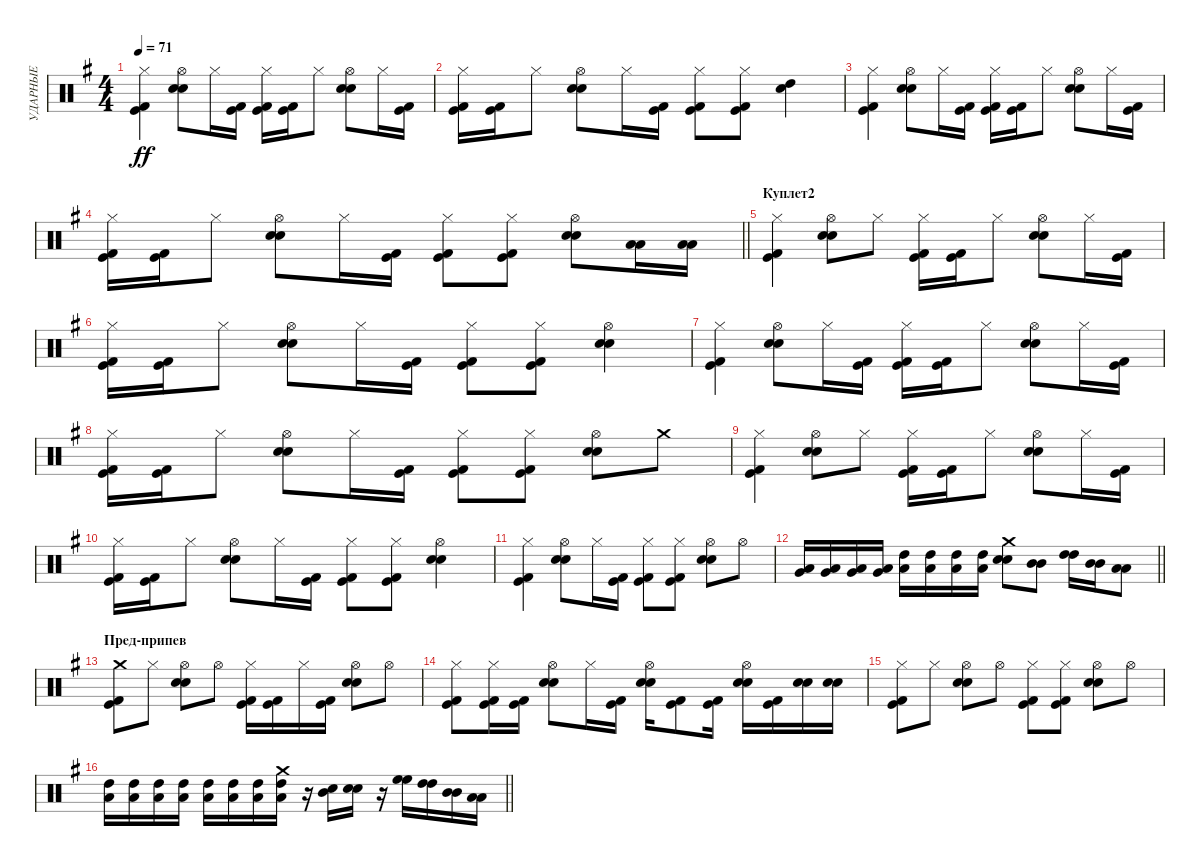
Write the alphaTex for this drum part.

\track ("УДАРНЫЕ" "УДАРНЫЕ") {instrument percussion}
\staff {score}
\articulation defaults
\ts (4 4)
\tempo 71
\clef neutral
\ks eminor
("Hi-Hat (closed)" "Kick (hit)" "Kick (hit) 2").4{dy ff} ("Hi-Hat (open)" "Electric Snare (hit)" "Snare (hit) 2").8 "Hi-Hat (closed)".16 ("Kick (hit)" "Kick (hit) 2").16 ("Hi-Hat (closed)" "Kick (hit)" "Kick (hit) 2").16 ("Kick (hit)" "Kick (hit) 2").16 "Hi-Hat (closed)".8 ("Hi-Hat (open)" "Snare (hit) 2" "Electric Snare (hit)").8 "Hi-Hat (closed)".16 ("Kick (hit)" "Kick (hit) 2").16 |
("Hi-Hat (closed)" "Kick (hit)" "Kick (hit) 2").16 ("Kick (hit)" "Kick (hit) 2").16 "Hi-Hat (closed)".8 ("Hi-Hat (open)" "Electric Snare (hit)" "Snare (hit) 2").8 "Hi-Hat (closed)".16 ("Kick (hit)" "Kick (hit) 2").16 ("Hi-Hat (closed)" "Kick (hit)" "Kick (hit) 2").8 ("Hi-Hat (closed)" "Kick (hit)" "Kick (hit) 2").8 ("High Tom (hit)" "Snare (hit) 2").4 |
("Hi-Hat (closed)" "Kick (hit)" "Kick (hit) 2").4 ("Hi-Hat (open)" "Electric Snare (hit)" "Snare (hit) 2").8 "Hi-Hat (closed)".16 ("Kick (hit)" "Kick (hit) 2").16 ("Hi-Hat (closed)" "Kick (hit)" "Kick (hit) 2").16 ("Kick (hit)" "Kick (hit) 2").16 "Hi-Hat (closed)".8 ("Hi-Hat (open)" "Snare (hit) 2" "Electric Snare (hit)").8 "Hi-Hat (closed)".16 ("Kick (hit)" "Kick (hit) 2").16 |
\barLineRight lightlight
("Hi-Hat (closed)" "Kick (hit)" "Kick (hit) 2").16 ("Kick (hit)" "Kick (hit) 2").16 "Hi-Hat (closed)".8 ("Hi-Hat (open)" "Electric Snare (hit)" "Snare (hit) 2").8 "Hi-Hat (closed)".16 ("Kick (hit)" "Kick (hit) 2").16 ("Hi-Hat (closed)" "Kick (hit)" "Kick (hit) 2").8 ("Hi-Hat (closed)" "Kick (hit)" "Kick (hit) 2").8 ("Hi-Hat (open)" "Snare (hit) 2" "Electric Snare (hit)").8 ("Low Tom (hit)" "Low Tom (hit)").16 ("Low Tom (hit)" "Low Tom (hit)").16 |
\section ("" "Куплет2")
("Hi-Hat (closed)" "Kick (hit)" "Kick (hit) 2").4 ("Hi-Hat (open)" "Electric Snare (hit)" "Snare (hit) 2").8 "Hi-Hat (closed)".8 ("Hi-Hat (closed)" "Kick (hit)" "Kick (hit) 2").16 ("Kick (hit)" "Kick (hit) 2").16 "Hi-Hat (closed)".8 ("Hi-Hat (open)" "Snare (hit) 2" "Electric Snare (hit)").8 "Hi-Hat (closed)".16 ("Kick (hit)" "Kick (hit) 2").16 |
("Hi-Hat (closed)" "Kick (hit)" "Kick (hit) 2").16 ("Kick (hit)" "Kick (hit) 2").16 "Hi-Hat (closed)".8 ("Hi-Hat (open)" "Electric Snare (hit)" "Snare (hit) 2").8 "Hi-Hat (closed)".16 ("Kick (hit)" "Kick (hit) 2").16 ("Hi-Hat (closed)" "Kick (hit)" "Kick (hit) 2").8 ("Hi-Hat (closed)" "Kick (hit)" "Kick (hit) 2").8 ("Hi-Hat (open)" "Snare (hit) 2" "Electric Snare (hit)").4 |
("Hi-Hat (closed)" "Kick (hit)" "Kick (hit) 2").4 ("Hi-Hat (open)" "Electric Snare (hit)" "Snare (hit) 2").8 "Hi-Hat (closed)".16 ("Kick (hit)" "Kick (hit) 2").16 ("Hi-Hat (closed)" "Kick (hit)" "Kick (hit) 2").16 ("Kick (hit)" "Kick (hit) 2").16 "Hi-Hat (closed)".8 ("Hi-Hat (open)" "Snare (hit) 2" "Electric Snare (hit)").8 "Hi-Hat (closed)".16 ("Kick (hit)" "Kick (hit) 2").16 |
("Hi-Hat (closed)" "Kick (hit)" "Kick (hit) 2").16 ("Kick (hit)" "Kick (hit) 2").16 "Hi-Hat (closed)".8 ("Hi-Hat (open)" "Electric Snare (hit)" "Snare (hit) 2").8 "Hi-Hat (closed)".16 ("Kick (hit)" "Kick (hit) 2").16 ("Hi-Hat (closed)" "Kick (hit)" "Kick (hit) 2").8 ("Hi-Hat (closed)" "Kick (hit)" "Kick (hit) 2").8 ("Hi-Hat (open)" "Snare (hit) 2" "Electric Snare (hit)").8 "Crash medium (hit)".8 |
("Hi-Hat (closed)" "Kick (hit)" "Kick (hit) 2").4 ("Hi-Hat (open)" "Electric Snare (hit)" "Snare (hit) 2").8 "Hi-Hat (closed)".8 ("Hi-Hat (closed)" "Kick (hit)" "Kick (hit) 2").16 ("Kick (hit)" "Kick (hit) 2").16 "Hi-Hat (closed)".8 ("Hi-Hat (open)" "Snare (hit) 2" "Electric Snare (hit)").8 "Hi-Hat (closed)".16 ("Kick (hit)" "Kick (hit) 2").16 |
("Hi-Hat (closed)" "Kick (hit)" "Kick (hit) 2").16 ("Kick (hit)" "Kick (hit) 2").16 "Hi-Hat (closed)".8 ("Hi-Hat (open)" "Electric Snare (hit)" "Snare (hit) 2").8 "Hi-Hat (closed)".16 ("Kick (hit)" "Kick (hit) 2").16 ("Hi-Hat (closed)" "Kick (hit)" "Kick (hit) 2").8 ("Hi-Hat (closed)" "Kick (hit)" "Kick (hit) 2").8 ("Hi-Hat (open)" "Electric Snare (hit)" "Snare (hit) 2").4 |
("Hi-Hat (closed)" "Kick (hit)" "Kick (hit) 2").4 ("Hi-Hat (open)" "Electric Snare (hit)" "Snare (hit) 2").8 "Hi-Hat (closed)".16 ("Kick (hit)" "Kick (hit) 2").16 ("Hi-Hat (closed)" "Kick (hit)" "Kick (hit) 2").8 ("Hi-Hat (closed)" "Kick (hit)" "Kick (hit) 2").8 ("Hi-Hat (open)" "Electric Snare (hit)" "Snare (hit) 2").8 "Hi-Hat (open)".8 |
\barLineRight lightlight
("Low Tom (hit)" "Very Low Tom (hit)").16 ("Low Tom (hit)" "Very Low Tom (hit)").16 ("Low Tom (hit)" "Very Low Tom (hit)").16 ("Low Tom (hit)" "Very Low Tom (hit)").16 ("Low Tom (hit)" "High Tom (hit)").16 ("Low Tom (hit)" "High Tom (hit)").16 ("Low Tom (hit)" "High Tom (hit)").16 ("Low Tom (hit)" "High Tom (hit)").16 ("Crash medium (hit)" "Electric Snare (hit)" "Snare (hit) 2").8 ("Mid Tom (hit)" "Mid Tom (hit)").8 ("High Tom (hit)" "High Tom (hit)").16 ("Mid Tom (hit)" "Mid Tom (hit)").16 ("Low Tom (hit)" "Low Tom (hit)").8 |
\section ("" "Пред-припев")
("Crash medium (hit)" "Kick (hit) 2" "Kick (hit)").8 "Hi-Hat (closed)".8 ("Hi-Hat (open)" "Snare (hit) 2" "Electric Snare (hit)").8 "Hi-Hat (open)".8 ("Hi-Hat (closed)" "Kick (hit)" "Kick (hit) 2").16 ("Kick (hit)" "Kick (hit) 2").16 "Hi-Hat (closed)".16 ("Kick (hit)" "Kick (hit) 2").16 ("Hi-Hat (open)" "Snare (hit) 2" "Electric Snare (hit)").8 "Hi-Hat (open)".8 |
("Hi-Hat (closed)" "Kick (hit)" "Kick (hit) 2").8 ("Hi-Hat (closed)" "Kick (hit)" "Kick (hit) 2").16 ("Kick (hit)" "Kick (hit) 2").16 ("Hi-Hat (open)" "Snare (hit) 2" "Electric Snare (hit)").8 "Hi-Hat (closed)".16 ("Kick (hit)" "Kick (hit) 2").16 ("Hi-Hat (open)" "Snare (hit) 2" "Electric Snare (hit)").16 ("Kick (hit) 2" "Kick (hit)").8 ("Kick (hit) 2" "Kick (hit)").16 ("Hi-Hat (open)" "Electric Snare (hit)" "Snare (hit) 2").16 ("Kick (hit)" "Kick (hit) 2").16 ("Electric Snare (hit)" "Snare (hit) 2").16 ("Electric Snare (hit)" "Snare (hit) 2").16 |
("Hi-Hat (closed)" "Kick (hit) 2" "Kick (hit)").8 "Hi-Hat (closed)".8 ("Hi-Hat (open)" "Electric Snare (hit)" "Snare (hit) 2").8 "Hi-Hat (open)".8 ("Hi-Hat (closed)" "Kick (hit)" "Kick (hit) 2").8 ("Hi-Hat (closed)" "Kick (hit)" "Kick (hit) 2").8 ("Hi-Hat (open)" "Electric Snare (hit)" "Snare (hit) 2").8 "Hi-Hat (open)".8 |
\barLineRight lightlight
("Low Tom (hit)" "High Tom (hit)").16 ("Low Tom (hit)" "High Tom (hit)").16 ("Low Tom (hit)" "High Tom (hit)").16 ("Low Tom (hit)" "High Tom (hit)").16 ("Low Tom (hit)" "High Tom (hit)").16 ("Low Tom (hit)" "High Tom (hit)").16 ("Low Tom (hit)" "High Tom (hit)").16 ("Crash medium (hit)" "Low Tom (hit)" "High Tom (hit)").16 r.16 ("Mid Tom (hit)" "Snare (hit) 2").16 ("Snare (hit) 2" "Electric Snare (hit)").16 r.16 ("High Floor Tom (hit)" "High Floor Tom (hit)").16 ("High Tom (hit)" "High Tom (hit)").16 ("Mid Tom (hit)" "Mid Tom (hit)").16 ("Low Tom (hit)" "Low Tom (hit)").16
